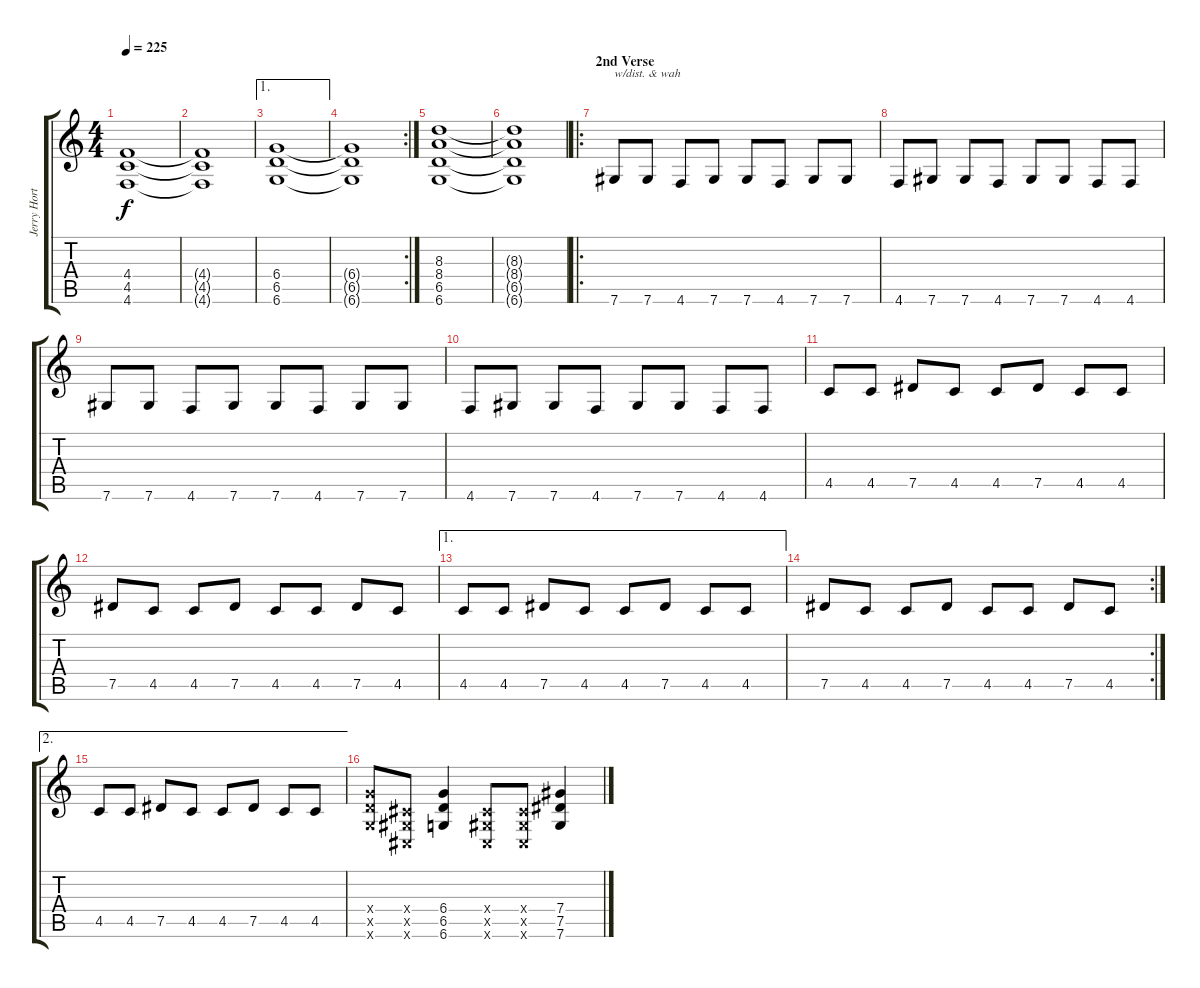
\track ("Jerry Horton" "Jerry Hort") {instrument distortionguitar}
\staff {score tabs}
\tuning (Eb4 Bb3 Gb3 Db3 Ab2 Db2) {hide}
\ts (4 4)
\tempo 225
\clef g2
\ks c
(4.4 4.5 4.6).1{dy f} |
(4.4{t} 4.5{t} 4.6{t}).1 |
\ae 1
(6.4 6.5 6.6).1 |
\rc 2
(6.4{t} 6.5{t} 6.6{t}).1 |
(8.3 8.4 6.5 6.6).1 |
(8.3{t} 8.4{t} 6.5{t} 6.6{t}).1 |
\ro
\section ("" "2nd Verse")
7.6.8{txt "w/dist. & wah"} 7.6.8 4.6.8 7.6.8 7.6.8 4.6.8 7.6.8 7.6.8 |
4.6.8 7.6.8 7.6.8 4.6.8 7.6.8 7.6.8 4.6.8 4.6.8 |
7.6.8 7.6.8 4.6.8 7.6.8 7.6.8 4.6.8 7.6.8 7.6.8 |
4.6.8 7.6.8 7.6.8 4.6.8 7.6.8 7.6.8 4.6.8 4.6.8 |
4.5.8 4.5.8 7.5.8 4.5.8 4.5.8 7.5.8 4.5.8 4.5.8 |
7.5.8 4.5.8 4.5.8 7.5.8 4.5.8 4.5.8 7.5.8 4.5.8 |
\ae 1
4.5.8 4.5.8 7.5.8 4.5.8 4.5.8 7.5.8 4.5.8 4.5.8 |
\rc 2
7.5.8 4.5.8 4.5.8 7.5.8 4.5.8 4.5.8 7.5.8 4.5.8 |
\ae 2
4.5.8 4.5.8 7.5.8 4.5.8 4.5.8 7.5.8 4.5.8 4.5.8 |
(6.4{x} 6.5{x} 6.6{x}).8 (0.4{x} 0.5{x} 0.6{x}).8 (6.4 6.5 6.6).4 (0.4{x} 0.5{x} 0.6{x}).8 (0.4{x} 0.5{x} 0.6{x}).8 (7.4 7.5 7.6).4
